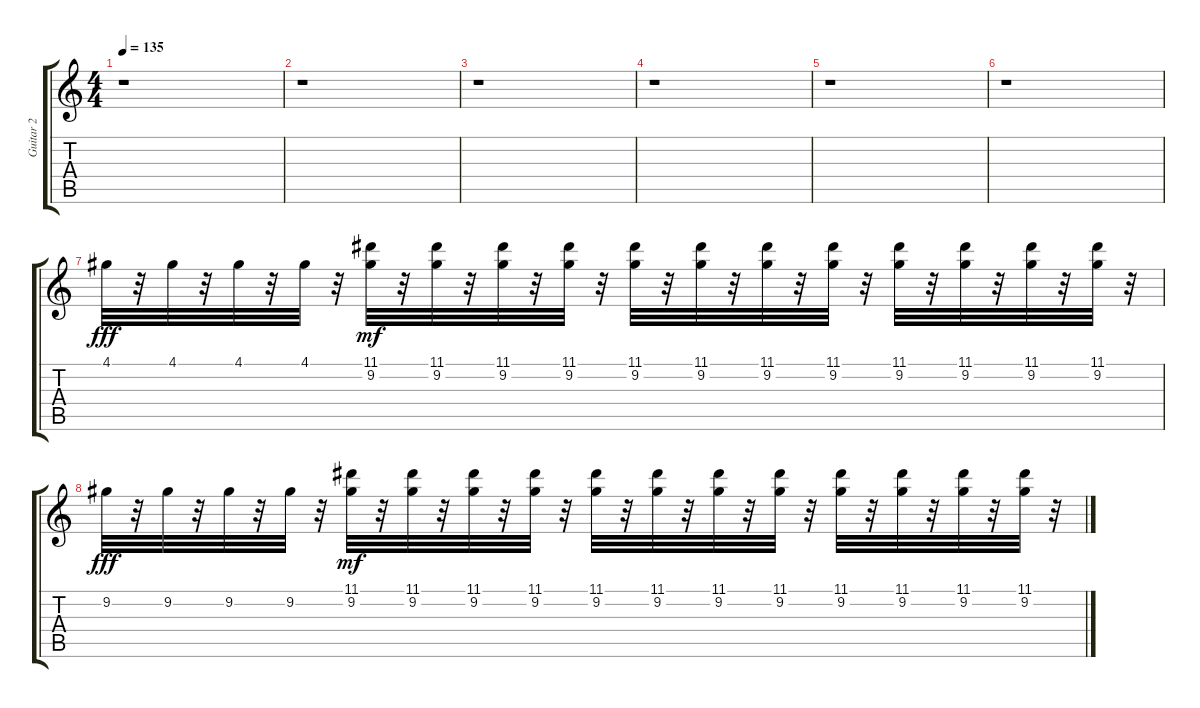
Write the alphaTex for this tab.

\track ("Guitar 2" "Guitar 2") {instrument overdrivenguitar}
\staff {score tabs}
\tuning (E4 B3 G3 D3 A2 E2) {hide}
\ts (4 4)
\tempo 135
\clef g2
\ks c
r.1{dy fff} |
r.1 |
r.1 |
r.1 |
r.1 |
r.1 |
4.1.32 r.32 4.1.32 r.32 4.1.32 r.32 4.1.32 r.32 (11.1 9.2).32{dy mf} r.32 (11.1 9.2).32 r.32 (11.1 9.2).32 r.32 (11.1 9.2).32 r.32 (11.1 9.2).32 r.32 (11.1 9.2).32 r.32 (11.1 9.2).32 r.32 (11.1 9.2).32 r.32 (11.1 9.2).32 r.32 (11.1 9.2).32 r.32 (11.1 9.2).32 r.32 (11.1 9.2).32 r.32 |
9.2.32{dy fff} r.32 9.2.32 r.32 9.2.32 r.32 9.2.32 r.32 (11.1 9.2).32{dy mf} r.32 (11.1 9.2).32 r.32 (11.1 9.2).32 r.32 (11.1 9.2).32 r.32 (11.1 9.2).32 r.32 (11.1 9.2).32 r.32 (11.1 9.2).32 r.32 (11.1 9.2).32 r.32 (11.1 9.2).32 r.32 (11.1 9.2).32 r.32 (11.1 9.2).32 r.32 (11.1 9.2).32 r.32
